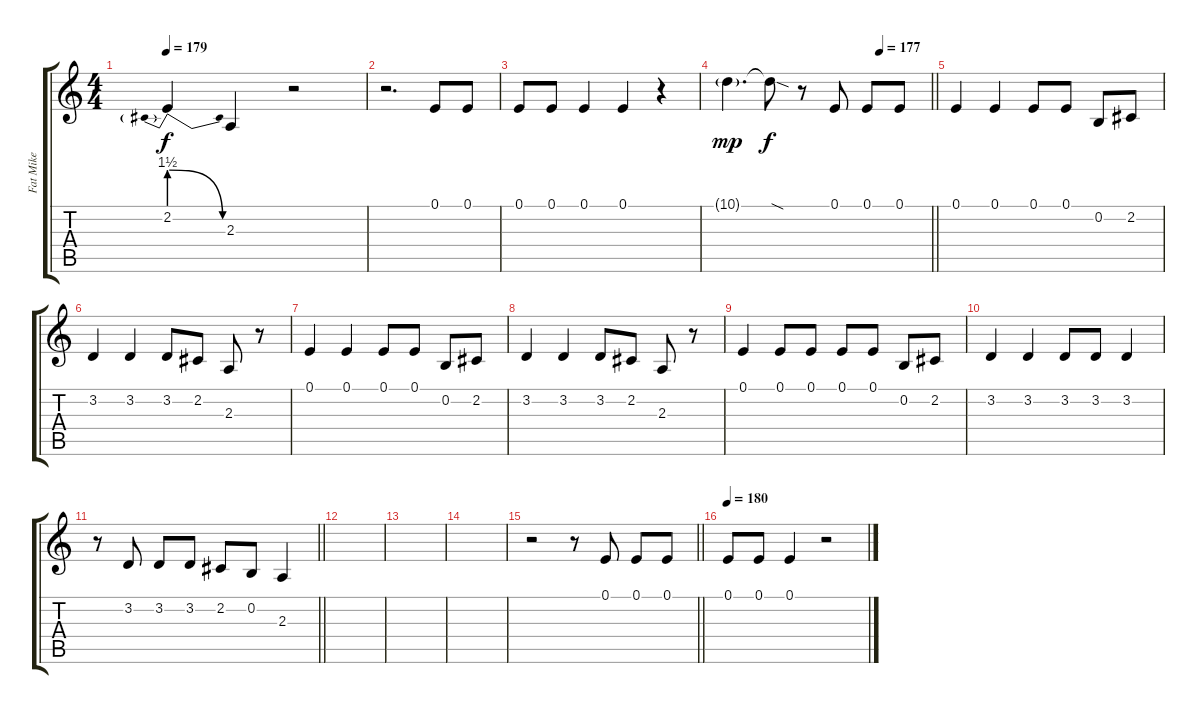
\track ("Fat Mike" "Fat Mike") {instrument bassoon}
\staff {score tabs}
\tuning (E4 B3 G3 D3 A2 E2) {hide}
\ts (4 4)
\tempo 179
\clef g2
\ks c
2.2{be (prebendrelease 0 6 60 0)}.4{dy f} 2.3.4 r.2 |
r.2{d} 0.1.8 0.1.8 |
0.1.8 0.1.8 0.1.4 0.1.4 r.4 |
\tempo (177 0.75)
\barLineRight lightlight
10.1{g}.4{d dy mp} 10.1{sod t}.8{dy f} r.8 0.1.8 0.1.8 0.1.8 |
\section ("" "")
0.1.4 0.1.4 0.1.8 0.1.8 0.2.8 2.2.8 |
3.2.4 3.2.4 3.2.8 2.2.8 2.3.8 r.8 |
0.1.4 0.1.4 0.1.8 0.1.8 0.2.8 2.2.8 |
3.2.4 3.2.4 3.2.8 2.2.8 2.3.8 r.8 |
0.1.4 0.1.8 0.1.8 0.1.8 0.1.8 0.2.8 2.2.8 |
3.2.4 3.2.4 3.2.8 3.2.8 3.2.4 |
\barLineRight lightlight
r.8 3.2.8 3.2.8 3.2.8 2.2.8 0.2.8 2.3.4 |
\section ("" "")
|
|
|
\barLineRight lightlight
r.2 r.8 0.1.8 0.1.8 0.1.8 |
\section ("" "")
\tempo 180
0.1.8 0.1.8 0.1.4 r.2
